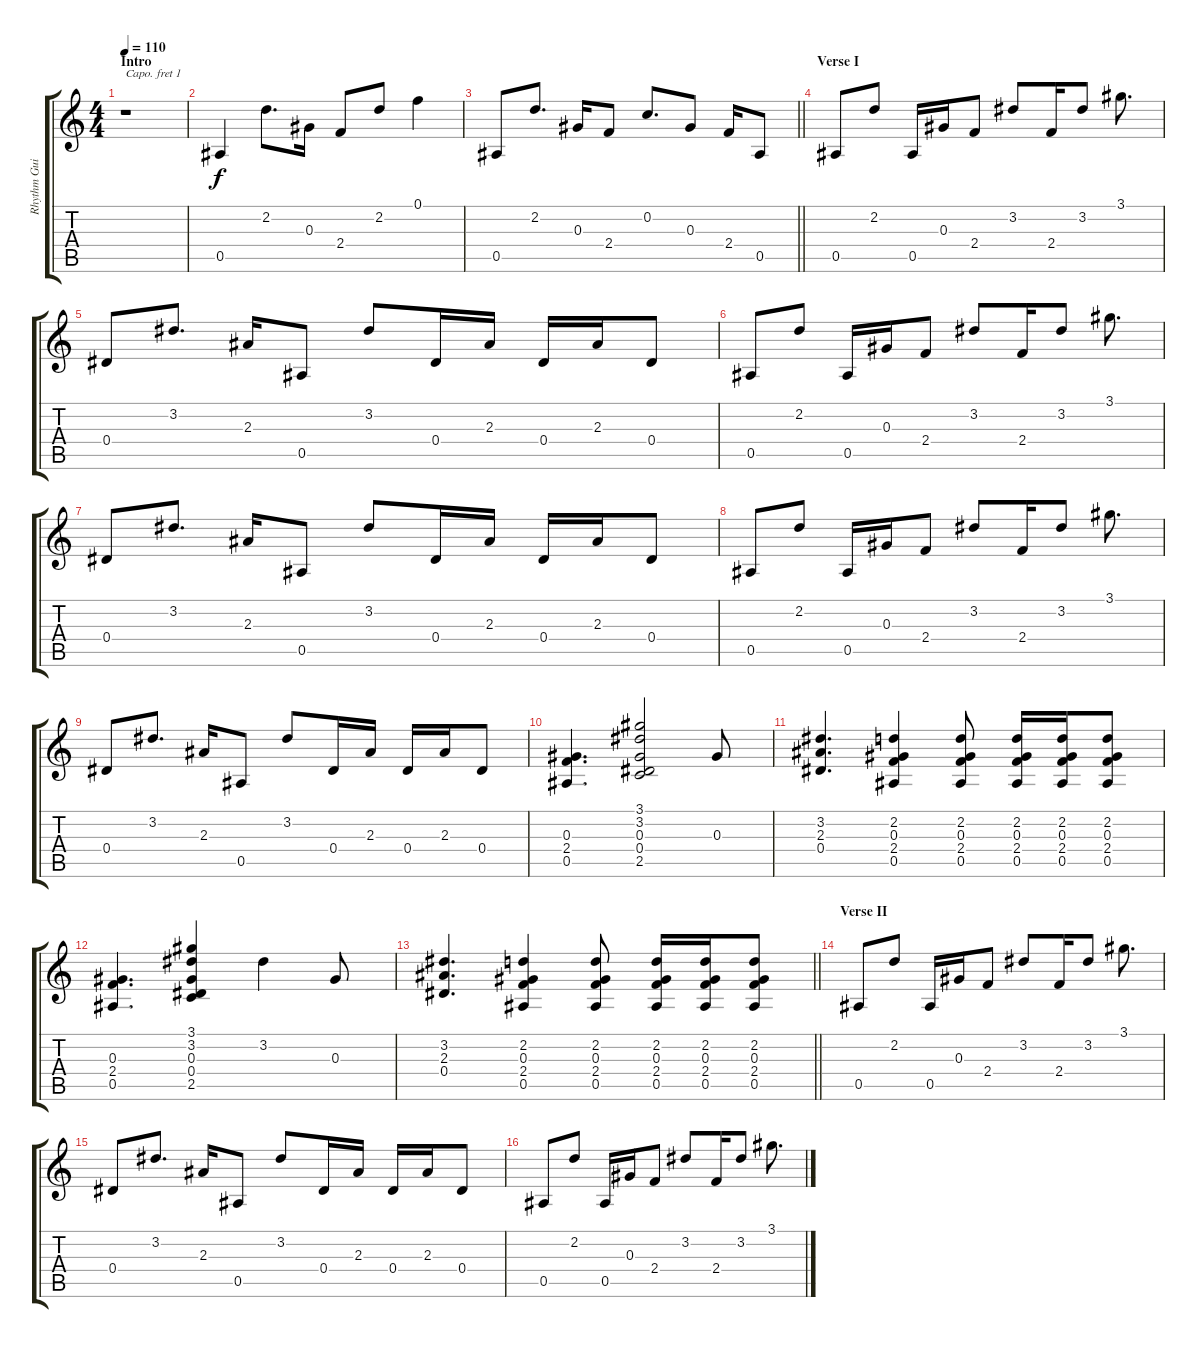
\track ("Rhythm Guitar" "Rhythm Gui") {instrument electricguitarclean}
\staff {score tabs}
\capo 1
\tuning (E4 B3 G3 D3 A2 E2) {hide}
\ts (4 4)
\section ("" "Intro")
\tempo 110
\clef g2
\ks c
r.1{dy f instrument electricguitarclean} |
0.5.4 2.2.8{d} 0.3.16 2.4.8 2.2.8 0.1.4 |
\barLineRight lightlight
0.5.8 2.2.8{d} 0.3.16 2.4.8 0.2.8{d} 0.3.8 2.4.16 0.5.8 |
\section ("" "Verse I")
0.5.8 2.2.8 0.5.16 0.3.16 2.4.8 3.2.8 2.4.16 3.2.8 3.1.8{d} |
0.4.8 3.2.8{d} 2.3.16 0.5.8 3.2.8 0.4.16 2.3.16 0.4.16 2.3.16 0.4.8 |
0.5.8 2.2.8 0.5.16 0.3.16 2.4.8 3.2.8 2.4.16 3.2.8 3.1.8{d} |
0.4.8 3.2.8{d} 2.3.16 0.5.8 3.2.8 0.4.16 2.3.16 0.4.16 2.3.16 0.4.8 |
0.5.8 2.2.8 0.5.16 0.3.16 2.4.8 3.2.8 2.4.16 3.2.8 3.1.8{d} |
0.4.8 3.2.8{d} 2.3.16 0.5.8 3.2.8 0.4.16 2.3.16 0.4.16 2.3.16 0.4.8 |
(0.3 2.4 0.5).4{d} (3.1 3.2 0.3 0.4 2.5).2 0.3.8 |
(3.2 2.3 0.4).4{d} (2.2 0.3 2.4 0.5).4 (2.2 0.3 2.4 0.5).8 (2.2 0.3 2.4 0.5).16 (2.2 0.3 2.4 0.5).16 (2.2 0.3 2.4 0.5).8 |
(0.3 2.4 0.5).4{d} (3.1 3.2 0.3 0.4 2.5).4 3.2.4 0.3.8 |
\barLineRight lightlight
(3.2 2.3 0.4).4{d} (2.2 0.3 2.4 0.5).4 (2.2 0.3 2.4 0.5).8 (2.2 0.3 2.4 0.5).16 (2.2 0.3 2.4 0.5).16 (2.2 0.3 2.4 0.5).8 |
\section ("" "Verse II")
0.5.8 2.2.8 0.5.16 0.3.16 2.4.8 3.2.8 2.4.16 3.2.8 3.1.8{d} |
0.4.8 3.2.8{d} 2.3.16 0.5.8 3.2.8 0.4.16 2.3.16 0.4.16 2.3.16 0.4.8 |
0.5.8 2.2.8 0.5.16 0.3.16 2.4.8 3.2.8 2.4.16 3.2.8 3.1.8{d}
